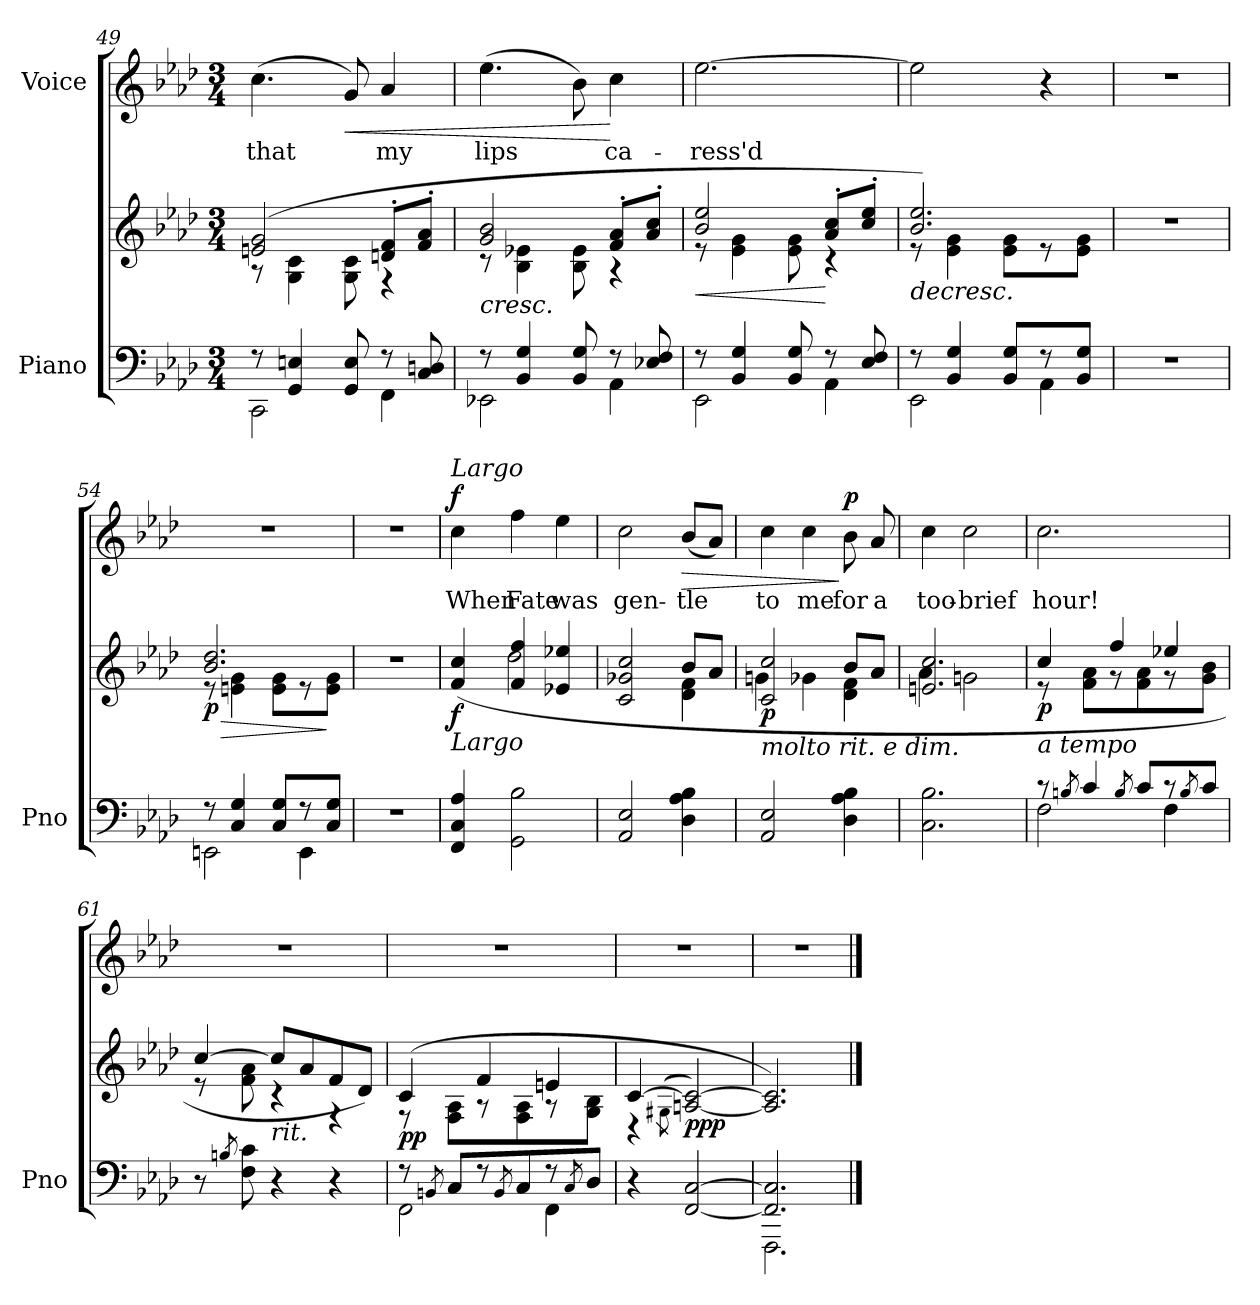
**kern	**kern	**dynam	**kern	**text	**dynam
*part2	*part2	*part2	*part1	*part1	*part1
*staff3	*staff2	*staff2/3	*staff1	*staff1	*staff1
*I"Piano	*	*	*I"Voice	*	*
*I'Pno	*	*	*	*	*
*clefF4	*clefG2	*	*clefG2	*	*
*k[b-e-a-d-]	*k[b-e-a-d-]	*	*k[b-e-a-d-]	*	*
*M3/4	*M3/4	*	*M3/4	*	*
=49	=49	=49	=49	=49	=49
*^	*^	*	*	*	*
!	!	!	!	!	!	!LO:LY:b	!
8r	2CC\	(2en/ 2g/	8r	.	(4.cc\	that	.
4GG/ 4En/	.	.	4G\ 4c\	.	.	.	.
!	!	!	!	!	!	!	!LO:HP:b
8GG/ 8E/	.	.	8G\ 8c\	.	8g/)	.	<
!	!	!	!	!	!	!LO:LY:b	!
8r	4FF\	8dn/' 8f/'L	4r	.	4a-/	my	.
8C/ 8Dn/	.	8f/' 8a-/'J	.	.	.	.	.
=50	=50	=50	=50	=50	=50	=50	=50
!	!	!	!	!LO:HP:b	!	!LO:LY:b	!
8r	2EE-X\	2g/ 2b-/	8r	<	(4.ee-\	lips	.
4BB-/ 4G/	.	.	4B-\ 4e-X\	.	.	.	.
8BB-/ 8G/	.	.	8B-\ 8e-\	.	8b-\)	.	.
!	!	!	!	!	!	!LO:LY:b	!
8r	4AA-\	8f/' 8a-/'L	4r	.	4cc\	ca-	[
8E-X/ 8F/	.	8a-/' 8cc/'J	.	.	.	.	.
=51	=51	=51	=51	=51	=51	=51	=51
!	!	!	!	!LO:HP:b	!	!LO:LY:b	!
8r	2EE-\	2b-/ 2ee-/	8r	<	[2.ee-\	-ress'd	.
4BB-/ 4G/	.	.	4e-\ 4g\	.	.	.	.
8BB-/ 8G/	.	.	8e-\ 8g\	.	.	.	.
8r	4AA-\	8a-/' 8cc/'L	4r	[	.	.	.
8E-/ 8F/	.	8cc/' 8ee-/'J	.	.	.	.	.
=52	=52	=52	=52	=52	=52	=52	=52
!	!	!	!	!LO:HP:b	!	!	!
8r	2EE-\	2.b-/ 2.ee-/)	8r	>	2ee-\]	.	.
4BB-/ 4G/	.	.	4e-\ 4g\	.	.	.	.
8BB-/ 8G/L	.	.	8e-\ 8g\L	.	.	.	.
8r	4AA-\	.	8r	.	4r	.	.
8BB-/ 8G/J	.	.	8e-\ 8g\J	[	.	.	.
*v	*v	*	*	*	*	*	*
*	*v	*v	*	*	*	*
=53	=53	=53	=53	=53	=53
2.r	2.r	.	2.r	.	.
!!LO:LB:g=z
=54	=54	=54	=54	=54	=54
*^	*	*	*	*	*
!	!	!	!LO:HP:b	!	!	!
*	*	*^	*	*	*	*
!	!	!	!	!LO:DY:n=1:b	!	!	!
8r	2EEn\	(2.b-/ 2.dd-/	8r	> p	2.r	.	.
4C/ 4G/	.	.	4en\ 4g\	.	.	.	.
8C/ 8G/L	.	.	8e\ 8g\L	.	.	.	.
8r	4EE\	.	8r	.	.	.	.
8C/ 8G/J	.	.	8e\ 8g\J	]	.	.	.
*v	*v	*	*	*	*	*	*
*	*v	*v	*	*	*	*
=55	=55	=55	=55	=55	=55
2.r	2.r)	.	2.r	.	.
=56	=56	=56	=56	=56	=56
*	*^	*	*	*	*
!	!	!	!	!LO:TX:a:i:t=Largo	!	!
!	!LO:TX:b:i:t=Largo	!	!	!	!	!
!	!	!	!LO:DY:b	!	!LO:LY:b	!LO:DY:a
4FF/ 4C/ 4A-/	(4f/ 4cc/	4ryy	f	4cc\	When	f
!	!	!	!	!	!LO:LY:b	!
2GG\ 2B-\	4f/ 4ff/	2dd-\	.	4ff\	Fate	.
!	!	!	!	!	!LO:LY:b	!
.	4e-X/ 4ee-X/	.	.	4ee-\	was	.
=57	=57	=57	=57	=57	=57	=57
!	!	!	!	!	!LO:LY:b	!
2AA-/ 2E-/	2c/ 2g-X/ 2cc/	2ryy	.	2cc\	gen-	.
!	!	!	!	!	!LO:LY:b	!LO:HP:b
4D-\ 4A-\ 4B-\	8b-/L	4d-\ 4f\	.	(8b-/L	-tle	>
.	8a-/J	.	.	8a-/J)	.	.
=58	=58	=58	=58	=58	=58	=58
!	!LO:TX:b:i:t=molto rit. e dim.	!	!	!	!	!
!	!	!	!LO:DY:b	!	!LO:LY:b	!
2AA-/ 2E-/	2c/ 2cc/	4gn\	p	4cc\	to	.
!	!	!	!	!	!LO:LY:b	!
.	.	4g-X\	.	4cc\	me	.
!	!	!	!	!	!LO:LY:b	!LO:DY:n=1:a
4D-\ 4A-\ 4B-\	8b-/L	4d-\ 4f\	.	8b-\	for	] p
!	!	!	!	!	!LO:LY:b	!
.	8a-/J	.	.	8a-/	a	.
=59	=59	=59	=59	=59	=59	=59
!	!	!	!	!	!LO:LY:b	!
2.C\ 2.B-\	2.en/ 2.cc/	4a-\	.	4cc\	too-	.
!	!	!	!	!	!LO:LY:b	!
.	.	2gn\	.	2cc\	-brief	.
!!LO:LB:g=z
=60	=60	=60	=60	=60	=60	=60
*^	*	*	*	*	*	*
!	!	!LO:TX:b:i:t=a tempo	!	!	!	!	!
!	!	!	!	!LO:DY:b	!	!LO:LY:b	!
8r	2F\	4cc/	8r	p	2.cc\	hour!	.
8qBn/	.	.	.	.	.	.	.
4c/	.	.	8f\ 8a-\L	.	.	.	.
.	.	4ff/	8r	.	.	.	.
8qB/	.	.	.	.	.	.	.
8c/L	.	.	8f\ 8a-\	.	.	.	.
8r	4F\	4ee-X/	8r	.	.	.	.
8qB/	.	.	.	.	.	.	.
8c/J	.	.	8g\ 8b-\J	.	.	.	.
*v	*v	*	*	*	*	*	*
=61	=61	=61	=61	=61	=61	=61
8r	[4cc/	8r	.	2.r	.	.
8qBn/	.	.	.	.	.	.
8F\ 8c\	.	8f\ 8a-\	.	.	.	.
!	!LO:TX:b:i:t=rit.	!	!	!	!	!
4r	8cc/L]	4r	.	.	.	.
.	8a-/	.	.	.	.	.
4r	8f/	4r	.	.	.	.
.	8d-/J)	.	.	.	.	.
=62	=62	=62	=62	=62	=62	=62
*^	*	*	*	*	*	*
!	!	!	!	!LO:DY:b	!	!	!
8r	2FF\	(4c/	8r	pp	2.r	.	.
8qBBn/	.	.	.	.	.	.	.
8C/L	.	.	8F\ 8A-\L	.	.	.	.
8r	.	4f/	8r	.	.	.	.
8qBB/	.	.	.	.	.	.	.
8C/	.	.	8F\ 8A-\	.	.	.	.
8r	4FF\	4en/	8r	.	.	.	.
8qC/	.	.	.	.	.	.	.
8D-/J	.	.	8G\ 8B-\J	]	.	.	.
*v	*v	*	*	*	*	*	*
=63	=63	=63	=63	=63	=63	=63
4r	[4c/	4r	.	2.r	.	.
.	(<8qG#X\	.	.	.	.	.
!	!	!	!LO:DY:b	!	!	!
[2FF/ [2C/	[2An/ 2c/_)	2ryy	ppp	.	.	.
*	*v	*v	*	*	*	*
=64	=64	=64	=64	=64	=64
*^	*	*	*	*	*
2.FF/] 2.C/]	2.FFF\	2.A/] 2.c/])	.	2.r	.	.
*v	*v	*	*	*	*	*
==	==	==	==	==	==
*-	*-	*-	*-	*-	*-
